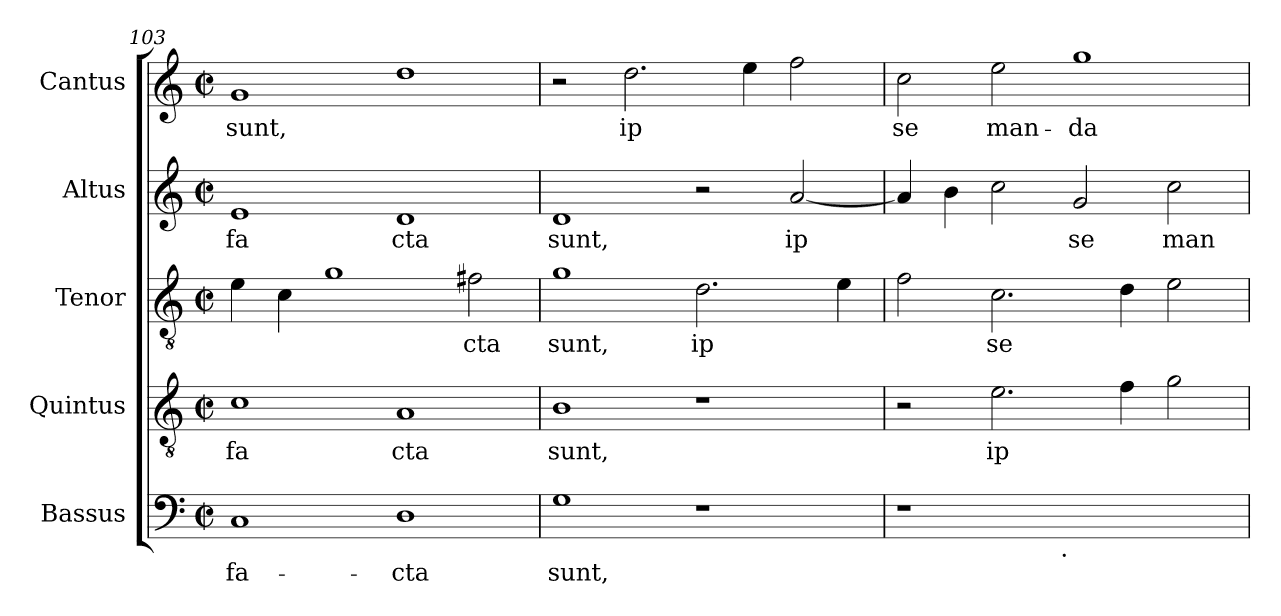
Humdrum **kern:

**kern	**text	**kern	**text	**kern	**text	**kern	**text	**kern	**text
*part5	*part5	*part4	*part4	*part3	*part3	*part2	*part2	*part1	*part1
*staff5	*staff5	*staff4	*staff4	*staff3	*staff3	*staff2	*staff2	*staff1	*staff1
*I"Bassus	*	*I"Quintus	*	*I"Tenor	*	*I"Altus	*	*I"Cantus	*
*clefF4	*	*clefGv2	*	*clefGv2	*	*clefG2	*	*clefG2	*
*k[]	*	*k[]	*	*k[]	*	*k[]	*	*k[]	*
*C:	*	*C:	*	*C:	*	*C:	*	*C:	*
*M2/2	*	*M2/2	*	*M2/2	*	*M2/2	*	*M2/2	*
*met(c|)	*	*met(c|)	*	*met(c|)	*	*met(c|)	*	*met(c|)	*
=103	=103	=103	=103	=103	=103	=103	=103	=103	=103
!	!LO:LY:b:cj	!	!LO:LY:b:cj	!	!LO:LY:b:cj	!	!LO:LY:b:cj	!	!LO:LY:b:cj
1C	fa-	1c	fa	4e\	.	1e	fa	1g	sunt,
!	!	!	!	!	!LO:LY:b:cj	!	!	!	!
.	.	.	.	4c\	.	.	.	.	.
!	!	!	!	!	!LO:LY:b:cj	!	!	!	!
.	.	.	.	1g	.	.	.	.	.
!	!LO:LY:b:cj	!	!LO:LY:b:cj	!	!	!	!LO:LY:b:cj	!	!LO:LY:b:cj
1D	-cta	1A	cta	.	.	1d	cta	1dd	.
!	!	!	!	!	!LO:LY:b:cj	!	!	!	!
.	.	.	.	2f#X\	cta	.	.	.	.
=104	=104	=104	=104	=104	=104	=104	=104	=104	=104
!	!LO:LY:b:cj	!	!LO:LY:b:cj	!	!LO:LY:b:cj	!	!LO:LY:b:cj	!	!
1G	sunt,	1B	sunt,	1g	sunt,	1d	sunt,	2r	.
!	!	!	!	!	!	!	!	!	!LO:LY:b:cj
.	.	.	.	.	.	.	.	2.dd\	ip
!	!	!	!	!	!LO:LY:b:cj	!	!	!	!
1r	.	1r	.	2.d\	ip	2r	.	.	.
!	!	!	!	!	!	!	!	!	!LO:LY:b:cj
.	.	.	.	.	.	.	.	4ee\	.
!	!	!	!	!	!	!	!LO:LY:b:cj	!	!LO:LY:b:cj
.	.	.	.	.	.	[<2a/	ip	2ff\	.
!	!	!	!	!	!LO:LY:b:cj	!	!	!	!
.	.	.	.	4e\	.	.	.	.	.
!!LO:PB:g=z
=105	=105	=105	=105	=105	=105	=105	=105	=105	=105
!	!	!	!	!	!LO:LY:b:cj	!	!LO:LY:b:cj	!	!LO:LY:b:cj
*^	*	*	*	*	*	*	*	*	*
1r	2ryy	.	2r	.	2f\	.	4a/]	.	2cc\	se
!	!	!	!	!	!	!	!	!LO:LY:b:cj	!	!
.	.	.	.	.	.	.	4b\	.	.	.
!	!	!	!	!LO:LY:b:cj	!	!LO:LY:b:cj	!	!LO:LY:b:cj	!	!LO:LY:b:cj
.	4...ryy	.	2.e\	ip-	2.c\	se	2cc\	.	2ee\	man-
!	!LO:TX:b:t=.	!	!	!	!	!	!	!	!	!
.	1ryy	.	.	.	.	.	.	.	.	.
!	!	!	!	!	!	!	!	!LO:LY:b:cj	!	!LO:LY:b:cj
1ryy	.	.	.	.	.	.	2g/	se	1gg	-da-
!	!	!	!	!LO:LY:b:cj	!	!LO:LY:b:cj	!	!	!	!
.	.	.	4f\	--	4d\	.	.	.	.	.
!	!	!	!	!LO:LY:b:cj	!	!LO:LY:b:cj	!	!LO:LY:b:cj	!	!
.	.	.	2g\	--	2e\	.	2cc\	man-	.	.
.	32ryy	.	.	.	.	.	.	.	.	.
*v	*v	*	*	*	*	*	*	*	*	*
=	=	=	=	=	=	=	=	=	=
*-	*-	*-	*-	*-	*-	*-	*-	*-	*-
